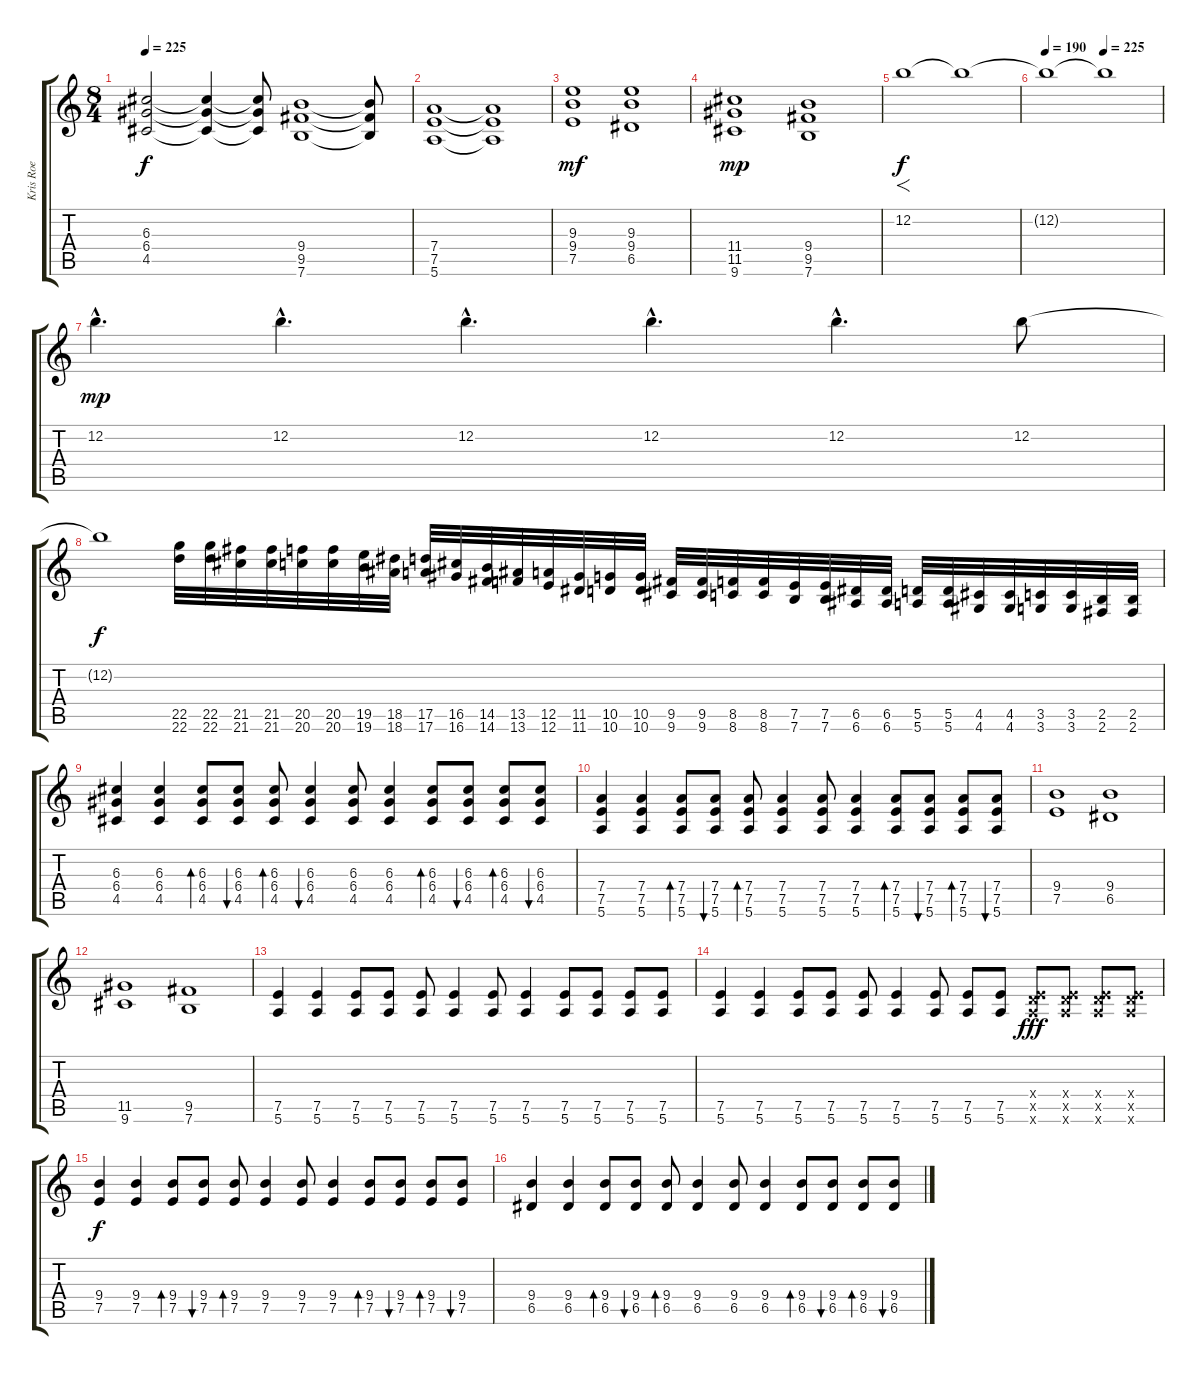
\track ("Kris Roe" "Kris Roe") {instrument distortionguitar}
\staff {score tabs}
\tuning (E4 B3 G3 D3 A2 E2) {hide}
\ts (8 4)
\tempo 225
\clef g2
\ks c
(6.3 6.4 4.5).2{dy f} (6.3{t} 6.4{t} 4.5{t}).4 (6.3{t} 6.4{t} 4.5{t}).8 (9.4 9.5 7.6).1 (9.4{t} 9.5{t} 7.6{t}).8 |
(7.4 7.5 5.6).1 (7.4{t} 7.5{t} 5.6{t}).1 |
(9.3 9.4 7.5).1{dy mf} (9.3 9.4 6.5).1 |
(11.4 11.5 9.6).1{dy mp} (9.4 9.5 7.6).1 |
12.2.1{f dy f volume 8} 12.2{t}.1{volume 10} |
\tempo 190
\tempo (225 0.5)
12.2{t}.1 12.2{t}.1 |
12.2{hac}.4{d dy mp} 12.2{hac}.4{d} 12.2{hac}.4{d} 12.2{hac}.4{d} 12.2{hac}.4{d} 12.2.8 |
12.2{t}.1{dy f} (22.5 22.6).32 (22.5 22.6).32 (21.5 21.6).32 (21.5 21.6).32 (20.5 20.6).32 (20.5 20.6).32 (19.5 19.6).32 (18.5 18.6).32 (17.5 17.6).32 (16.5 16.6).32 (14.5 14.6).32 (13.5 13.6).32 (12.5 12.6).32 (11.5 11.6).32 (10.5 10.6).32 (10.5 10.6).32 (9.5 9.6).32 (9.5 9.6).32 (8.5 8.6).32 (8.5 8.6).32 (7.5 7.6).32 (7.5 7.6).32 (6.5 6.6).32 (6.5 6.6).32 (5.5 5.6).32 (5.5 5.6).32 (4.5 4.6).32 (4.5 4.6).32 (3.5 3.6).32 (3.5 3.6).32 (2.5 2.6).32 (2.5 2.6).32 |
(6.3 6.4 4.5).4 (6.3 6.4 4.5).4 (6.3 6.4 4.5).8{bd 60} (6.3 6.4 4.5).8{bu 60} (6.3 6.4 4.5).8{bd 60} (6.3 6.4 4.5).4{bu 60} (6.3 6.4 4.5).8 (6.3 6.4 4.5).4 (6.3 6.4 4.5).8{bd 60} (6.3 6.4 4.5).8{bu 60} (6.3 6.4 4.5).8{bd 60} (6.3 6.4 4.5).8{bu 60} |
(7.4 7.5 5.6).4 (7.4 7.5 5.6).4 (7.4 7.5 5.6).8{bd 60} (7.4 7.5 5.6).8{bu 60} (7.4 7.5 5.6).8{bd 60} (7.4 7.5 5.6).4 (7.4 7.5 5.6).8 (7.4 7.5 5.6).4 (7.4 7.5 5.6).8{bd 60} (7.4 7.5 5.6).8{bu 60} (7.4 7.5 5.6).8{bd 60} (7.4 7.5 5.6).8{bu 60} |
(9.4 7.5).1 (9.4 6.5).1 |
(11.5 9.6).1 (9.5 7.6).1 |
(7.5 5.6).4 (7.5 5.6).4 (7.5 5.6).8 (7.5 5.6).8 (7.5 5.6).8 (7.5 5.6).4 (7.5 5.6).8 (7.5 5.6).4 (7.5 5.6).8 (7.5 5.6).8 (7.5 5.6).8 (7.5 5.6).8 |
(7.5 5.6).4 (7.5 5.6).4 (7.5 5.6).8 (7.5 5.6).8 (7.5 5.6).8 (7.5 5.6).4 (7.5 5.6).8 (7.5 5.6).8 (7.5 5.6).8 (0.4{x} 7.5{x} 5.6{x}).8{dy fff} (0.4{x} 7.5{x} 5.6{x}).8 (0.4{x} 7.5{x} 5.6{x}).8 (0.4{x} 7.5{x} 5.6{x}).8 |
(9.4 7.5).4{dy f} (9.4 7.5).4 (9.4 7.5).8{bd 60} (9.4 7.5).8{bu 60} (9.4 7.5).8{bd 60} (9.4 7.5).4 (9.4 7.5).8 (9.4 7.5).4 (9.4 7.5).8{bd 60} (9.4 7.5).8{bu 60} (9.4 7.5).8{bd 60} (9.4 7.5).8{bu 60} |
(9.4 6.5).4 (9.4 6.5).4 (9.4 6.5).8{bd 60} (9.4 6.5).8{bu 60} (9.4 6.5).8{bd 60} (9.4 6.5).4 (9.4 6.5).8 (9.4 6.5).4 (9.4 6.5).8{bd 60} (9.4 6.5).8{bu 60} (9.4 6.5).8{bd 60} (9.4 6.5).8{bu 60}
